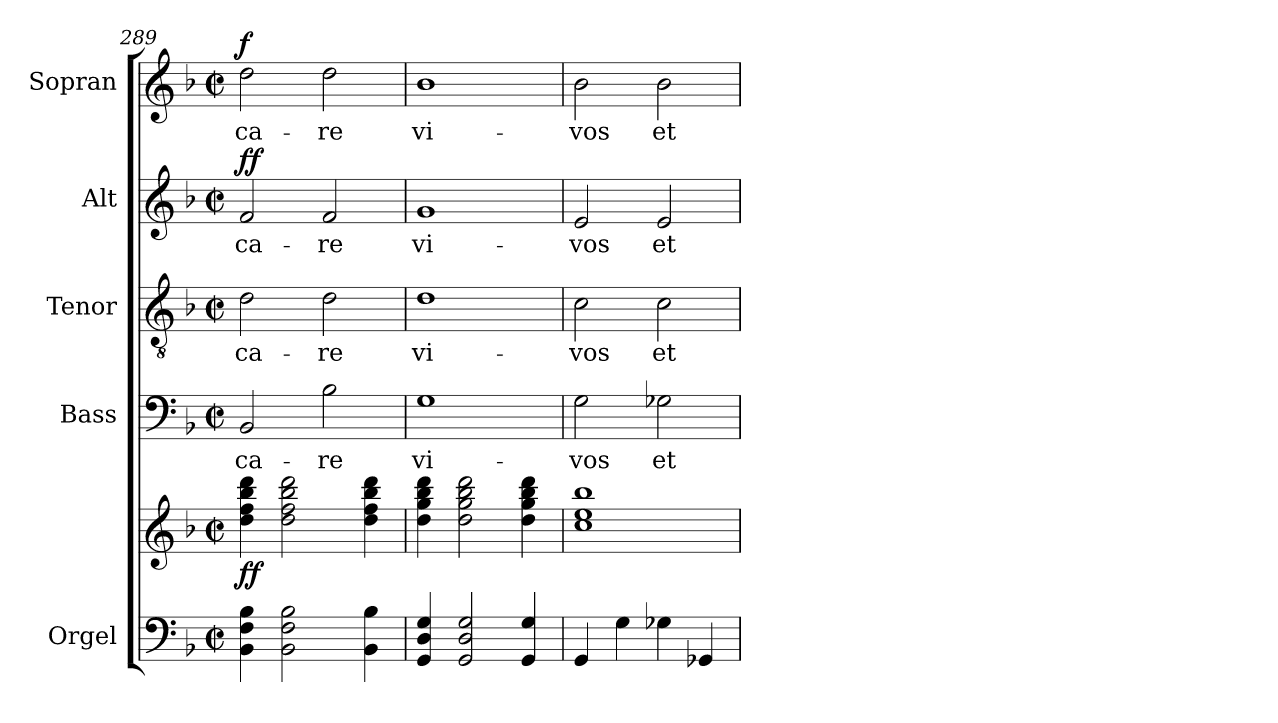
**kern	**kern	**dynam	**kern	**text	**kern	**text	**kern	**text	**dynam	**kern	**text	**dynam
*part5	*part5	*part5	*part4	*part4	*part3	*part3	*part2	*part2	*part2	*part1	*part1	*part1
*staff6	*staff5	*staff5/6	*staff4	*staff4	*staff3	*staff3	*staff2	*staff2	*staff2	*staff1	*staff1	*staff1
*I"Orgel	*	*	*I"Bass	*	*I"Tenor	*	*I"Alt	*	*	*I"Sopran	*	*
*I'Org.	*	*	*I'B.	*	*I'T.	*	*I'A.	*	*	*I'S.	*	*
*clefF4	*clefG2	*	*clefF4	*	*clefGv2	*	*clefG2	*	*	*clefG2	*	*
*k[b-]	*k[b-]	*	*k[b-]	*	*k[b-]	*	*k[b-]	*	*	*k[b-]	*	*
*F:	*F:	*	*F:	*	*F:	*	*F:	*	*	*F:	*	*
*M2/2	*M2/2	*	*M2/2	*	*M2/2	*	*M2/2	*	*	*M2/2	*	*
*met(c|)	*met(c|)	*	*met(c|)	*	*met(c|)	*	*met(c|)	*	*	*met(c|)	*	*
=289	=289	=289	=289	=289	=289	=289	=289	=289	=289	=289	=289	=289
!	!	!LO:DY:b	!	!LO:LY:b	!	!LO:LY:b	!	!LO:LY:b	!LO:DY:a	!	!LO:LY:b	!LO:DY:a
4BB-\ 4F\ 4B-\	4dd\ 4ff\ 4bb-\ 4ddd\	ff	2BB-/	-ca-	2d\	-ca-	2f/	-ca-	ff	2dd\	-ca-	f
2BB-\ 2F\ 2B-\	2dd\ 2ff\ 2bb-\ 2ddd\	.	.	.	.	.	.	.	.	.	.	.
!	!	!	!	!LO:LY:b	!	!LO:LY:b	!	!LO:LY:b	!	!	!LO:LY:b	!
.	.	.	2B-\	-re	2d\	-re	2f/	-re	.	2dd\	-re	.
4BB-\ 4B-\	4dd\ 4ff\ 4bb-\ 4ddd\	.	.	.	.	.	.	.	.	.	.	.
!!LO:LB:g=z
=290	=290	=290	=290	=290	=290	=290	=290	=290	=290	=290	=290	=290
!	!	!	!	!LO:LY:b	!	!LO:LY:b	!	!LO:LY:b	!	!	!LO:LY:b	!
4GG/ 4D/ 4G/	4dd\ 4gg\ 4bb-\ 4ddd\	.	1G	vi-	1d	vi-	1g	vi-	.	1b-	vi-	.
2GG/ 2D/ 2G/	2dd\ 2gg\ 2bb-\ 2ddd\	.	.	.	.	.	.	.	.	.	.	.
4GG/ 4G/	4dd\ 4gg\ 4bb-\ 4ddd\	.	.	.	.	.	.	.	.	.	.	.
=291	=291	=291	=291	=291	=291	=291	=291	=291	=291	=291	=291	=291
!	!	!	!	!LO:LY:b	!	!LO:LY:b	!	!LO:LY:b	!	!	!LO:LY:b	!
4GG/	1cc 1ee 1bb-	.	2G\	-vos	2c\	-vos	2e/	-vos	.	2b-\	-vos	.
4G\	.	.	.	.	.	.	.	.	.	.	.	.
!	!	!	!	!LO:LY:b	!	!LO:LY:b	!	!LO:LY:b	!	!	!LO:LY:b	!
4G-X\	.	.	2G-X\	et	2c\	et	2e/	et	.	2b-\	et	.
4GG-X/	.	.	.	.	.	.	.	.	.	.	.	.
=	=	=	=	=	=	=	=	=	=	=	=	=
*-	*-	*-	*-	*-	*-	*-	*-	*-	*-	*-	*-	*-
